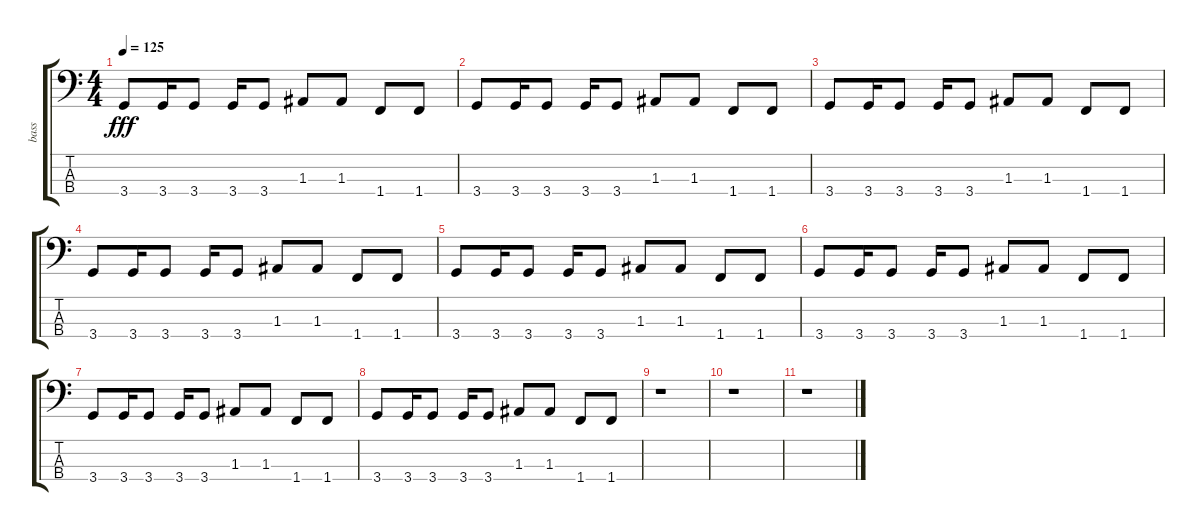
\track ("bass" "bass") {instrument electricbasspick}
\staff {score tabs}
\tuning (G2 D2 A1 E1) {hide}
\ts (4 4)
\tempo 125
\clef f4
\ks c
3.4.8{dy fff} 3.4.16 3.4.8 3.4.16 3.4.8 1.3.8 1.3.8 1.4.8 1.4.8 |
3.4.8 3.4.16 3.4.8 3.4.16 3.4.8 1.3.8 1.3.8 1.4.8 1.4.8 |
3.4.8 3.4.16 3.4.8 3.4.16 3.4.8 1.3.8 1.3.8 1.4.8 1.4.8 |
3.4.8 3.4.16 3.4.8 3.4.16 3.4.8 1.3.8 1.3.8 1.4.8 1.4.8 |
3.4.8 3.4.16 3.4.8 3.4.16 3.4.8 1.3.8 1.3.8 1.4.8 1.4.8 |
3.4.8 3.4.16 3.4.8 3.4.16 3.4.8 1.3.8 1.3.8 1.4.8 1.4.8 |
3.4.8 3.4.16 3.4.8 3.4.16 3.4.8 1.3.8 1.3.8 1.4.8 1.4.8 |
3.4.8 3.4.16 3.4.8 3.4.16 3.4.8 1.3.8 1.3.8 1.4.8 1.4.8 |
r.1 |
r.1 |
r.1
